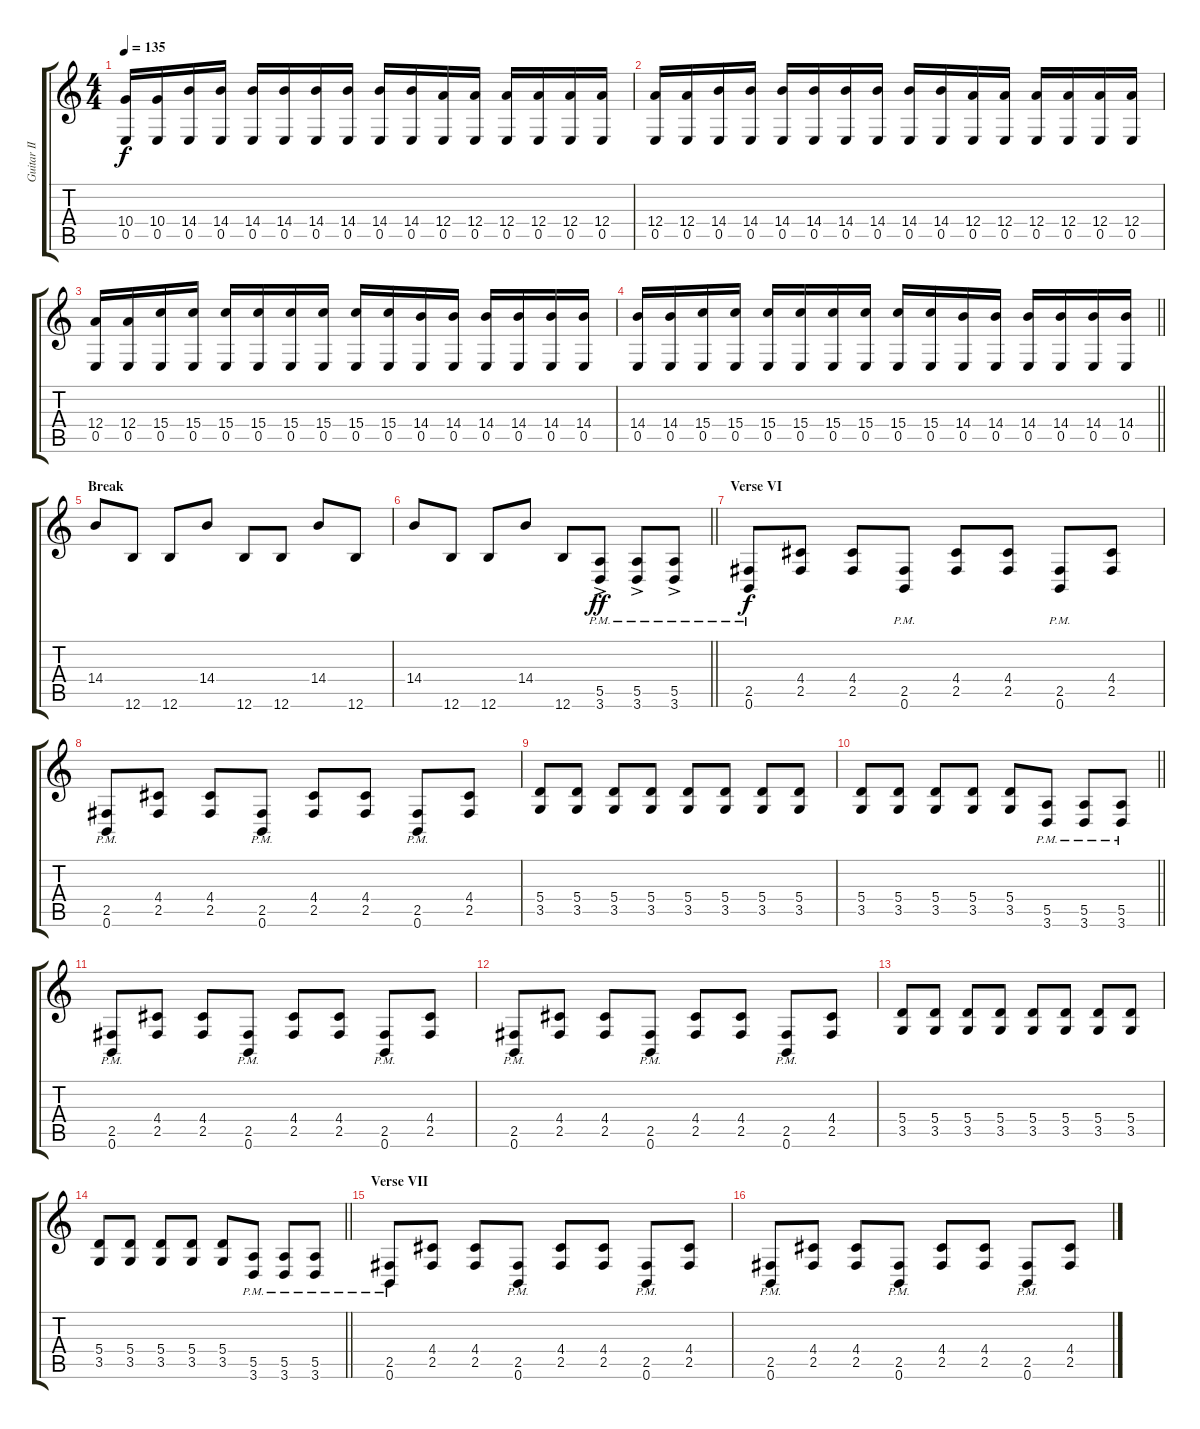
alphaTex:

\track ("Guitar II" "Guitar II") {instrument distortionguitar}
\staff {score tabs}
\tuning (B3 Gb3 D3 A2 E2 B1) {hide}
\ts (4 4)
\section ("" "")
\tempo 135
\clef g2
\ks c
(10.4 0.5).16{dy f} (10.4 0.5).16 (14.4 0.5).16 (14.4 0.5).16 (14.4 0.5).16 (14.4 0.5).16 (14.4 0.5).16 (14.4 0.5).16 (14.4 0.5).16 (14.4 0.5).16 (12.4 0.5).16 (12.4 0.5).16 (12.4 0.5).16 (12.4 0.5).16 (12.4 0.5).16 (12.4 0.5).16 |
(12.4 0.5).16 (12.4 0.5).16 (14.4 0.5).16 (14.4 0.5).16 (14.4 0.5).16 (14.4 0.5).16 (14.4 0.5).16 (14.4 0.5).16 (14.4 0.5).16 (14.4 0.5).16 (12.4 0.5).16 (12.4 0.5).16 (12.4 0.5).16 (12.4 0.5).16 (12.4 0.5).16 (12.4 0.5).16 |
(12.4 0.5).16 (12.4 0.5).16 (15.4 0.5).16 (15.4 0.5).16 (15.4 0.5).16 (15.4 0.5).16 (15.4 0.5).16 (15.4 0.5).16 (15.4 0.5).16 (15.4 0.5).16 (14.4 0.5).16 (14.4 0.5).16 (14.4 0.5).16 (14.4 0.5).16 (14.4 0.5).16 (14.4 0.5).16 |
\barLineRight lightlight
(14.4 0.5).16 (14.4 0.5).16 (15.4 0.5).16 (15.4 0.5).16 (15.4 0.5).16 (15.4 0.5).16 (15.4 0.5).16 (15.4 0.5).16 (15.4 0.5).16 (15.4 0.5).16 (14.4 0.5).16 (14.4 0.5).16 (14.4 0.5).16 (14.4 0.5).16 (14.4 0.5).16 (14.4 0.5).16 |
\section ("" "Break")
14.4.8 12.6.8 12.6.8 14.4.8 12.6.8 12.6.8 14.4.8 12.6.8 |
\barLineRight lightlight
14.4.8 12.6.8 12.6.8 14.4.8 12.6.8 (5.5{ac pm} 3.6{ac pm}).8{dy ff} (5.5{ac pm} 3.6{ac pm}).8 (5.5{ac pm} 3.6{ac pm}).8 |
\section ("" "Verse VI")
(2.5{pm} 0.6{pm}).8{dy f} (4.4 2.5).8 (4.4 2.5).8 (2.5{pm} 0.6{pm}).8 (4.4 2.5).8 (4.4 2.5).8 (2.5{pm} 0.6{pm}).8 (4.4 2.5).8 |
(2.5{pm} 0.6{pm}).8 (4.4 2.5).8 (4.4 2.5).8 (2.5{pm} 0.6{pm}).8 (4.4 2.5).8 (4.4 2.5).8 (2.5{pm} 0.6{pm}).8 (4.4 2.5).8 |
(5.4 3.5).8 (5.4 3.5).8 (5.4 3.5).8 (5.4 3.5).8 (5.4 3.5).8 (5.4 3.5).8 (5.4 3.5).8 (5.4 3.5).8 |
\barLineRight lightlight
(5.4 3.5).8 (5.4 3.5).8 (5.4 3.5).8 (5.4 3.5).8 (5.4 3.5).8 (5.5{pm} 3.6{pm}).8 (5.5{pm} 3.6{pm}).8 (5.5{pm} 3.6{pm}).8 |
\section ("" "")
(2.5{pm} 0.6{pm}).8 (4.4 2.5).8 (4.4 2.5).8 (2.5{pm} 0.6{pm}).8 (4.4 2.5).8 (4.4 2.5).8 (2.5{pm} 0.6{pm}).8 (4.4 2.5).8 |
(2.5{pm} 0.6{pm}).8 (4.4 2.5).8 (4.4 2.5).8 (2.5{pm} 0.6{pm}).8 (4.4 2.5).8 (4.4 2.5).8 (2.5{pm} 0.6{pm}).8 (4.4 2.5).8 |
(5.4 3.5).8 (5.4 3.5).8 (5.4 3.5).8 (5.4 3.5).8 (5.4 3.5).8 (5.4 3.5).8 (5.4 3.5).8 (5.4 3.5).8 |
\barLineRight lightlight
(5.4 3.5).8 (5.4 3.5).8 (5.4 3.5).8 (5.4 3.5).8 (5.4 3.5).8 (5.5{pm} 3.6{pm}).8 (5.5{pm} 3.6{pm}).8 (5.5{pm} 3.6{pm}).8 |
\section ("" "Verse VII")
(2.5{pm} 0.6{pm}).8 (4.4 2.5).8 (4.4 2.5).8 (2.5{pm} 0.6{pm}).8 (4.4 2.5).8 (4.4 2.5).8 (2.5{pm} 0.6{pm}).8 (4.4 2.5).8 |
(2.5{pm} 0.6{pm}).8 (4.4 2.5).8 (4.4 2.5).8 (2.5{pm} 0.6{pm}).8 (4.4 2.5).8 (4.4 2.5).8 (2.5{pm} 0.6{pm}).8 (4.4 2.5).8
